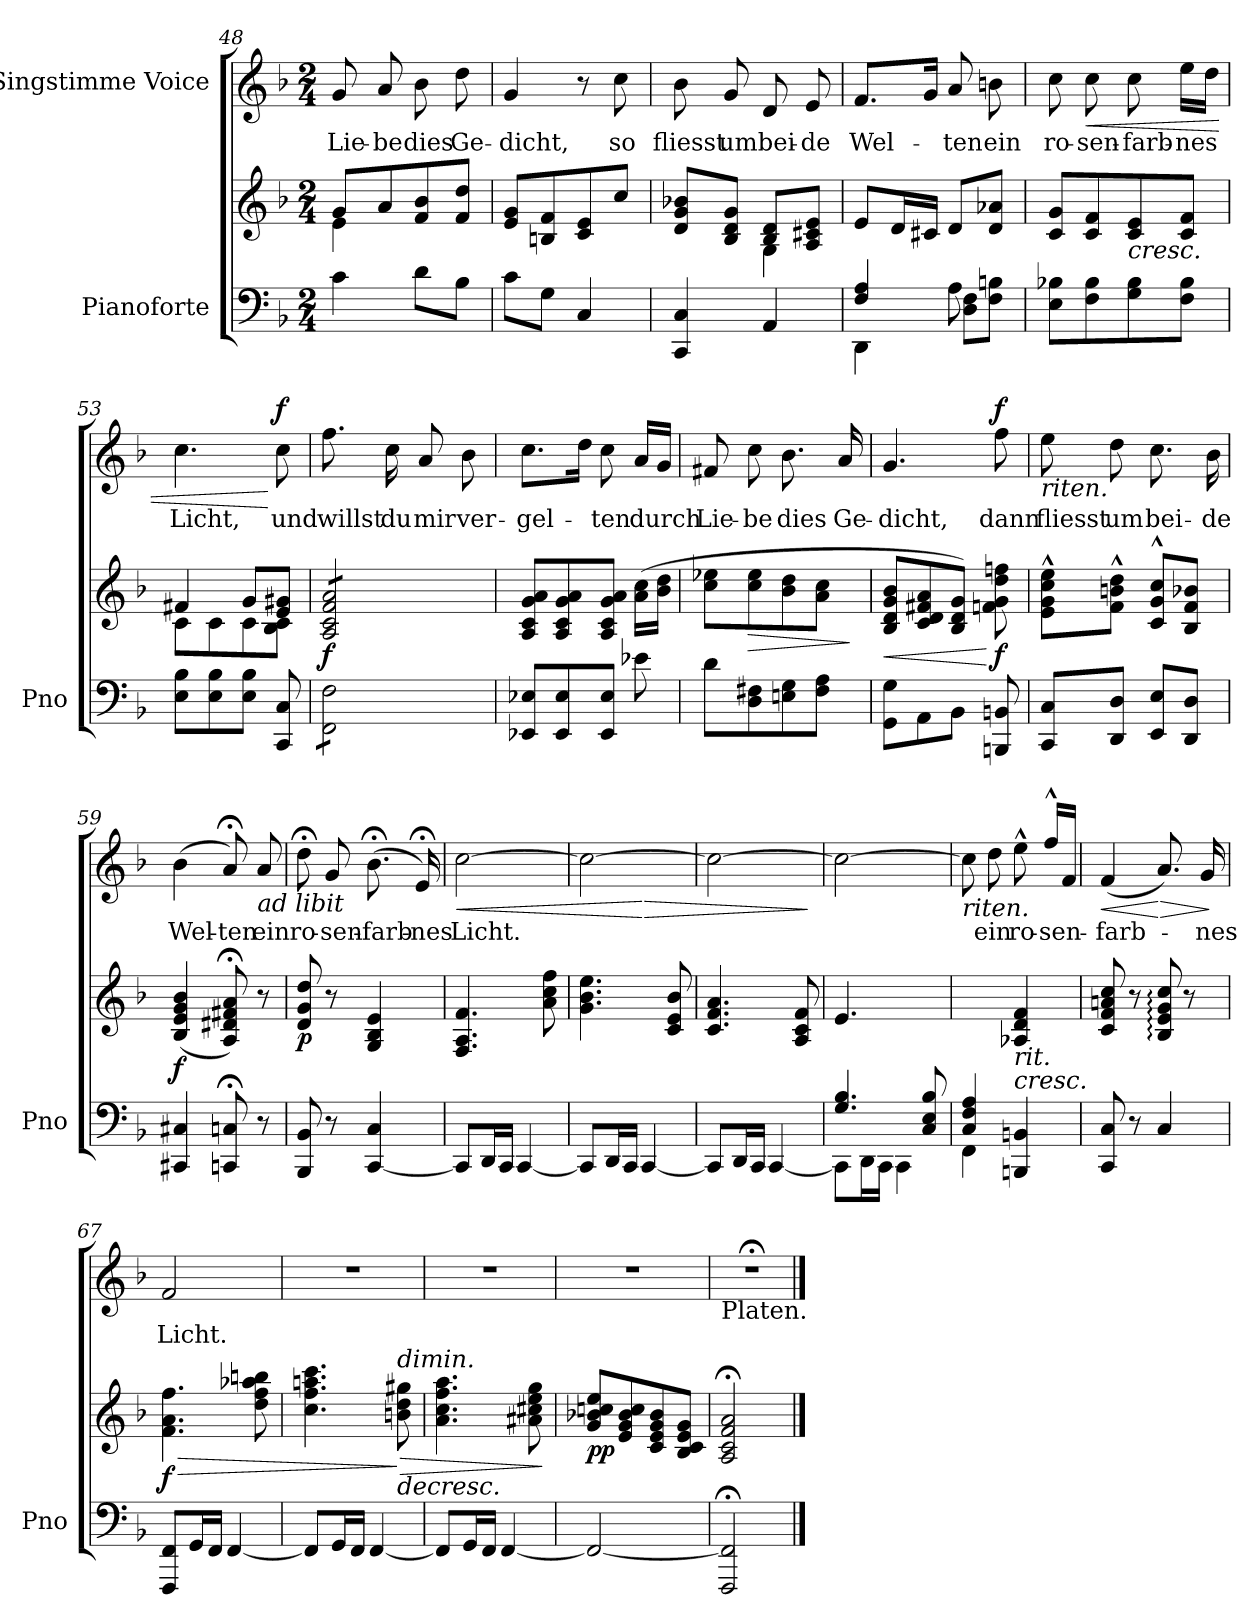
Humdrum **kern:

**kern	**kern	**dynam	**kern	**text	**dynam
*part2	*part2	*part2	*part1	*part1	*part1
*staff3	*staff2	*staff2/3	*staff1	*staff1	*staff1
*I"Pianoforte	*	*	*I"Singstimme Voice	*	*
*I'Pno	*	*	*	*	*
*clefF4	*clefG2	*	*clefG2	*	*
*k[b-]	*k[b-]	*	*k[b-]	*	*
*M2/4	*M2/4	*	*M2/4	*	*
=48	=48	=48	=48	=48	=48
*	*^	*	*	*	*
!	!	!	!	!	!LO:LY:b	!
4c\	8g/L	4e\	.	8g/	Lie-	.
!	!	!	!	!	!LO:LY:b	!
.	8a/	.	.	8a/	-be	.
!	!	!	!	!	!LO:LY:b	!
8d\L	8f/ 8b-/	4ryy	.	8b-\	dies	.
!	!	!	!	!	!LO:LY:b	!
8B-\J	8f/ 8dd/J	.	.	8dd\	Ge-	.
*	*v	*v	*	*	*	*
=49	=49	=49	=49	=49	=49
!	!	!	!	!LO:LY:b	!
8c\L	8e/ 8g/L	.	4g/	-dicht,	.
8G\J	8Bn/ 8f/	.	.	.	.
4C/	8c/ 8e/	.	8r	.	.
!	!	!	!	!LO:LY:b	!
.	8cc/J	.	8cc\	so	.
=50	=50	=50	=50	=50	=50
*	*^	*	*	*	*
!	!	!	!	!	!LO:LY:b	!
4CC/ 4C/	8d/ 8g/ 8b-X/L	4ryy	.	8b-\	fliesst	.
!	!	!	!	!	!LO:LY:b	!
.	8B-/ 8d/ 8g/J	.	.	8g/	um	.
!	!	!	!	!	!LO:LY:b	!
4AA/	8B-/ 8d/L	4G\	.	8d/	bei-	.
!	!	!	!	!	!LO:LY:b	!
.	8A/ 8c#X/ 8e/J	.	.	8e/	-de	.
*	*v	*v	*	*	*	*
=51	=51	=51	=51	=51	=51
*^	*	*	*	*	*
*	*^	*	*	*	*	*
!	!	!	!	!	!	!LO:LY:b	!
4ryy	4F/ 4A/	4DD\	8e/L	.	8.f/L	Wel-	.
.	.	.	16d/L	.	.	.	.
.	.	.	16c#X/JJ	.	16g/Jk	.	.
!	!	!	!	!	!	!LO:LY:b	!
8A\	4ryy	8D\ 8F\L	8d/L	.	8a/	-ten	.
!	!	!	!	!	!	!LO:LY:b	!
8ryy	.	8F\ 8Bn\J	8d/ 8a-X/J	.	8bn\	ein	.
!!LO:LB:g=z
=52	=52	=52	=52	=52	=52	=52	=52
!	!	!	!	!	!	!LO:LY:b	!
*v	*v	*v	*	*	*	*	*
8E\ 8B-X\L	8c/ 8g/L	.	8cc\	ro-	.
!	!	!	!	!LO:LY:b	!LO:HP:b
8F\ 8B-\	8c/ 8f/	.	8cc\	-sen-	<
!	!LO:TX:b:i:t=cresc.	!	!	!	!
!	!	!	!	!LO:LY:b	!
8G\ 8B-\	8c/ 8e/	.	8cc\	-farb-	.
!	!	!	!	!LO:LY:b	!
8F\ 8B-\J	8c/ 8f/J	.	16ee\LL	-nes	.
.	.	.	16dd\JJ	.	.
=53	=53	=53	=53	=53	=53
*	*^	*	*	*	*
!	!	!	!	!	!LO:LY:b	!
8E\ 8B-\L	4f#X/	8c\L	.	4.cc\	Licht,	.
8E\ 8B-\	.	8c\	.	.	.	.
8E\ 8B-\J	8g/L	8c\	.	.	.	.
!	!	!	!	!	!LO:LY:b	!LO:DY:n=1:a
8CC/ 8C/	8e/ 8g#X/J	8B-\ 8c\J	.	8cc\	und	[ f
=54	=54	=54	=54	=54	=54	=54
!	!LO:TX:b:i:t=cresc.	!	!	!	!	!
!	!	!	!LO:DY:b	!	!LO:LY:b	!
*	*v	*v	*	*	*	*
*tremolo	*	*	*	*	*
*	*tremolo	*	*	*	*
8FF\ 8F\L	8A/ 8c/ 8f/ 8a/L	f	8.ff\	willst	.
8FF\ 8F\	8A/ 8c/ 8f/ 8a/	.	.	.	.
!	!	!	!	!LO:LY:b	!
.	.	.	16cc\	du	.
!	!	!	!	!LO:LY:b	!
8FF\ 8F\	8A/ 8c/ 8f/ 8a/	.	8a/	mir	.
!	!	!	!	!LO:LY:b	!
8FF\ 8F\J	8A/ 8c/ 8f/ 8a/J	.	8b-\	ver-	.
*	*Xtremolo	*	*	*	*
*Xtremolo	*	*	*	*	*
=55	=55	=55	=55	=55	=55
!	!	!	!	!LO:LY:b	!
8EE-X/ 8E-X/L	8A/ 8c/ 8g/ 8a/L	.	8.cc\L	-gel-	.
8EE-/ 8E-/	8A/ 8c/ 8g/ 8a/	.	.	.	.
.	.	.	16dd\Jk	.	.
!	!	!	!	!LO:LY:b	!
8EE-/ 8E-/J	8A/ 8c/ 8g/ 8a/J	.	8cc\	-ten	.
!	!	!	!	!LO:LY:b	!
8e-X\	(16a\ 16cc\LL	.	16a/LL	durch	.
.	16b-\ 16dd\JJ	.	16g/JJ	.	.
=56	=56	=56	=56	=56	=56
!	!	!	!	!LO:LY:b	!
8d\L	8cc\ 8ee-X\L	.	8f#X/	Lie-	.
!	!	!LO:HP:b	!	!LO:LY:b	!
8D\ 8F#X\	8cc\ 8ee-\	>	8cc\	-be	.
!	!	!	!	!LO:LY:b	!
8En\ 8G\	8b-\ 8dd\	.	8.b-\	dies	.
8F#\ 8A\J	8a\ 8cc\J	.	.	.	.
!	!	!	!	!LO:LY:b	!
.	.	.	16a/	Ge-	.
.	.	]	.	.	.
=57	=57	=57	=57	=57	=57
!	!	!LO:HP:b	!	!LO:LY:b	!
8GG\ 8G\L	8B-/ 8d/ 8g/ 8b-/L	<	4.g/	-dicht,	.
8AA\	8c/ 8d/ 8f#X/ 8a/	.	.	.	.
8BB-\J	8B-/ 8d/ 8g/J)	.	.	.	.
!	!	!LO:DY:n=1:b	!	!LO:LY:b	!LO:DY:a
8BBBn/ 8BBn/	8fn\ 8g\ 8dd\ 8ffn\	[ f	8ff\	dann	f
!!LO:LB:g=z
=58	=58	=58	=58	=58	=58
!	!	!	!LO:TX:b:i:t=riten.	!	!
!	!	!	!	!LO:LY:b	!
8CC/ 8C/L	8e\^^ 8g\^^ 8cc\^^ 8ee\^^L	.	8ee\	fliesst	.
!	!	!	!	!LO:LY:b	!
8DD/ 8D/J	8f\^^ 8bn\^^ 8dd\^^J	.	8dd\	um	.
!	!	!	!	!LO:LY:b	!
8EE/ 8E/L	8c/^^ 8g/^^ 8cc/^^L	.	8.cc\	bei-	.
8DD/ 8D/J	8B-/ 8f/ 8b-X/J	.	.	.	.
!	!	!	!	!LO:LY:b	!
.	.	.	16b-\	-de	.
=59	=59	=59	=59	=59	=59
!	!	!LO:DY:b	!	!LO:LY:b	!
4CC#X/ 4C#X/	(4B-/ 4e/ 4g/ 4b-/	f	(4b-\	Wel-	.
!	!	!	!	!LO:LY:b	!
8CCn/;< 8Cn/;<	8A/;< 8d#X/;< 8f#X/;< 8a/;<)	.	8a;</)	-ten	.
!	!	!	!LO:TX:b:i:t=ad libit	!	!
!	!	!	!	!LO:LY:b	!
8r	8r	.	8a/	ein	.
=60	=60	=60	=60	=60	=60
!	!	!LO:DY:b	!	!LO:LY:b	!
8BBB-/ 8BB-/	8d/ 8g/ 8dd/	p	8dd;<\	ro-	.
!	!	!	!	!LO:LY:b	!
8r	8r	.	8g/	-sen-	.
!	!	!	!	!LO:LY:b	!
[4CC/ 4C/	4G/ 4B-/ 4e/	.	(8.b-;<\	-farb-	.
!	!	!	!	!LO:LY:b	!
.	.	.	16e;</)	-nes	.
=61	=61	=61	=61	=61	=61
!	!	!	!	!LO:LY:b	!LO:HP:b
8CC/L]	4.F/ 4.A/ 4.f/	.	[>2cc\	Licht.	<
16DD/L	.	.	.	.	.
16CC/JJ	.	.	.	.	.
[4CC/	.	.	.	.	.
.	8a\ 8cc\ 8ff\	.	.	.	.
=62	=62	=62	=62	=62	=62
*	*	*	*^	*	*
!	!	!LO:DY:b	!	!	!	!
!	!	!LO:DY:n=1:b	!	!	!	!
8CC/L]	4.g\ 4.b-\ 4.ee\	other-dynamics p	2cc\_	4ryy	.	.
16DD/L	.	.	.	.	.	.
16CC/JJ	.	.	.	.	.	.
!	!	!	!	!	!	!LO:HP:n=1:b
[4CC/	.	.	.	4ryy	.	[ >
.	8c/ 8e/ 8b-/	.	.	.	.	.
*	*	*	*v	*v	*	*
=63	=63	=63	=63	=63	=63
8CC/L]	4.c/ 4.f/ 4.a/	.	2cc\_	.	.
16DD/L	.	.	.	.	.
16CC/JJ	.	.	.	.	.
[4CC/	.	.	.	.	.
.	8A/ 8c/ 8f/	.	.	.	.
.	.	.	.	.	]
!!LO:LB:g=z
=64	=64	=64	=64	=64	=64
*^	*	*	*	*	*
*	*^	*	*	*	*	*
4.ryy	4.G/ 4.B-/	8CC\L]	4.e/	.	2cc\_	.	.
.	.	16DD\L	.	.	.	.	.
.	.	16CC\JJ	.	.	.	.	.
.	.	4CC\	.	.	.	.	.
8C/ 8E/ 8B-/	8ryy	.	8ryy	.	.	.	.
*	*v	*v	*	*	*	*	*
=65	=65	=65	=65	=65	=65	=65
!	!	!	!	!LO:TX:b:i:t=riten.	!	!
4C/ 4F/ 4A/	4FF\	4ryy	.	8cc\]	.	.
!	!	!	!	!	!LO:LY:b	!
.	.	.	.	8dd\	ein	.
!	!	!LO:TX:b:i:t=rit.	!	!	!	!
!	!	!LO:TX:b:i:t=cresc.	!	!	!	!
!	!	!	!	!	!LO:LY:b	!
4ryy	4BBBn/ 4BBn/	4A-X/ 4d/ 4f/	.	8ee^^\	ro-	.
!	!	!	!	!	!LO:LY:b	!
.	.	.	.	16ff^^/LL	-sen-	.
.	.	.	.	16f/JJ	.	.
*v	*v	*	*	*	*	*
=66	=66	=66	=66	=66	=66
!	!	!	!	!LO:LY:b	!LO:HP:b
8CC/ 8C/	8c/ 8f/ 8an/ 8cc/	.	(4f/	-farb-	<
8r	8r	.	.	.	.
!	!	!	!	!	!LO:HP:n=1:b
4C/	8B-/: 8e/: 8g/: 8cc/:	.	8.a/)	.	[ >
.	8r	.	.	.	.
!	!	!	!	!LO:LY:b	!
.	.	.	16g/	-nes	.
.	.	.	.	.	]
=67	=67	=67	=67	=67	=67
!	!	!LO:HP:b	!	!LO:LY:b	!
!	!	!LO:DY:n=1:b	!	!	!
8FFF/ 8FF/L	4.f\ 4.a\ 4.ff\	> f	2f/	Licht.	.
16GG/L	.	.	.	.	.
16FF/JJ	.	.	.	.	.
[4FF/	.	.	.	.	.
.	8dd\ 8ff\ 8aa-X\ 8bbn\	.	.	.	.
=68	=68	=68	=68	=68	=68
8FF/L]	4.cc\ 4.ff\ 4.aan\ 4.ccc\	.	2r	.	.
16GG/L	.	.	.	.	.
16FF/JJ	.	.	.	.	.
[4FF/	.	.	.	.	.
!	!LO:TX:a:i:t=dimin.	!	!	!	!
!	!LO:TX:b:i:t=decresc.	!	!	!	!
!	!	!LO:HP:n=1:b	!	!	!
.	8bn\ 8dd\ 8gg#X\	] >	.	.	.
=69	=69	=69	=69	=69	=69
8FF/L]	4.a\ 4.cc\ 4.ff\ 4.aa\	.	2r	.	.
16GG/L	.	.	.	.	.
16FF/JJ	.	.	.	.	.
[4FF/	.	.	.	.	.
.	8a#X\ 8cc#X\ 8ee\ 8gg\	.	.	.	.
.	.	]	.	.	.
=70	=70	=70	=70	=70	=70
!	!	!LO:DY:b	!	!	!
2FF/_	8g/ 8b-X/ 8ccn/ 8ee/L	pp	2r	.	.
.	8e/ 8g/ 8b-/ 8cc/	.	.	.	.
.	8c/ 8e/ 8g/ 8b-/	.	.	.	.
.	8B-/ 8c/ 8e/ 8g/J	.	.	.	.
!!LO:PB:g=z
=71	=71	=71	=71	=71	=71
!	!	!	!LO:TX:b:t=Platen.	!	!
2FFF/;< 2FF/];<	2A/;< 2c/;< 2f/;< 2a/;<	.	2r;<	.	.
==	==	==	==	==	==
*-	*-	*-	*-	*-	*-
